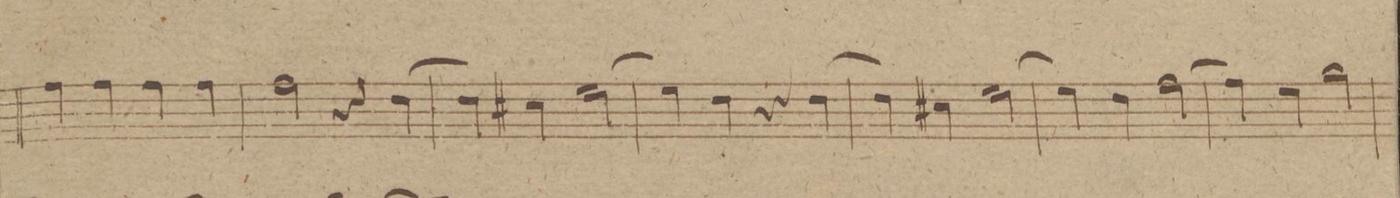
**kern	**dynam
*I"Trombone Alto.	*
*clefC3	*
*k[f#c#g#d#]	*
*met(c)	*
*M4/4	*
4g#\	.
4g#\	.
4g#\	.
4g#\	.
=43	=43
2g#\	.
4r	.
[4e\	.
=44	=44
4e\]	.
4d#X\	.
[2f#\	.
=45	=45
4f#\]	.
4e\	.
4r	.
[4e\	.
=46	=46
4e\]	.
4d#X\	.
[2f#\	.
=47	=47
4f#\]	.
4e\	.
[2g#\	.
=48	=48
4g#\]	.
4f#\	.
[2a\	.
=49	=49
*-	*-
